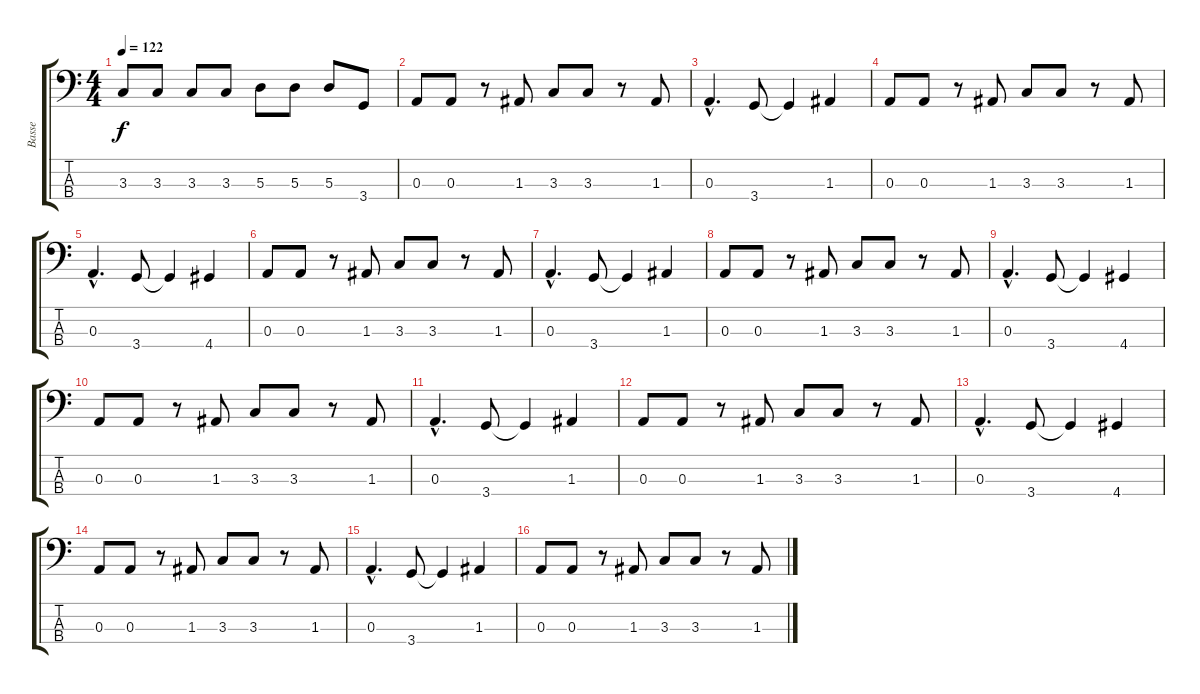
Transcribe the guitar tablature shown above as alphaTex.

\track ("Basse" "Basse") {instrument electricbasspick}
\staff {score tabs}
\tuning (G2 D2 A1 E1) {hide}
\ts (4 4)
\tempo 122
\clef f4
\ks c
3.3.8{dy f} 3.3.8 3.3.8 3.3.8 5.3.8 5.3.8 5.3.8 3.4.8 |
0.3.8 0.3.8 r.8 1.3.8 3.3.8 3.3.8 r.8 1.3.8 |
0.3{hac}.4{d} 3.4.8 3.4{t}.4 1.3.4 |
0.3.8 0.3.8 r.8 1.3.8 3.3.8 3.3.8 r.8 1.3.8 |
0.3{hac}.4{d} 3.4.8 3.4{t}.4 4.4.4 |
0.3.8 0.3.8 r.8 1.3.8 3.3.8 3.3.8 r.8 1.3.8 |
0.3{hac}.4{d} 3.4.8 3.4{t}.4 1.3.4 |
0.3.8 0.3.8 r.8 1.3.8 3.3.8 3.3.8 r.8 1.3.8 |
0.3{hac}.4{d} 3.4.8 3.4{t}.4 4.4.4 |
0.3.8 0.3.8 r.8 1.3.8 3.3.8 3.3.8 r.8 1.3.8 |
0.3{hac}.4{d} 3.4.8 3.4{t}.4 1.3.4 |
0.3.8 0.3.8 r.8 1.3.8 3.3.8 3.3.8 r.8 1.3.8 |
0.3{hac}.4{d} 3.4.8 3.4{t}.4 4.4.4 |
0.3.8 0.3.8 r.8 1.3.8 3.3.8 3.3.8 r.8 1.3.8 |
0.3{hac}.4{d} 3.4.8 3.4{t}.4 1.3.4 |
0.3.8 0.3.8 r.8 1.3.8 3.3.8 3.3.8 r.8 1.3.8
